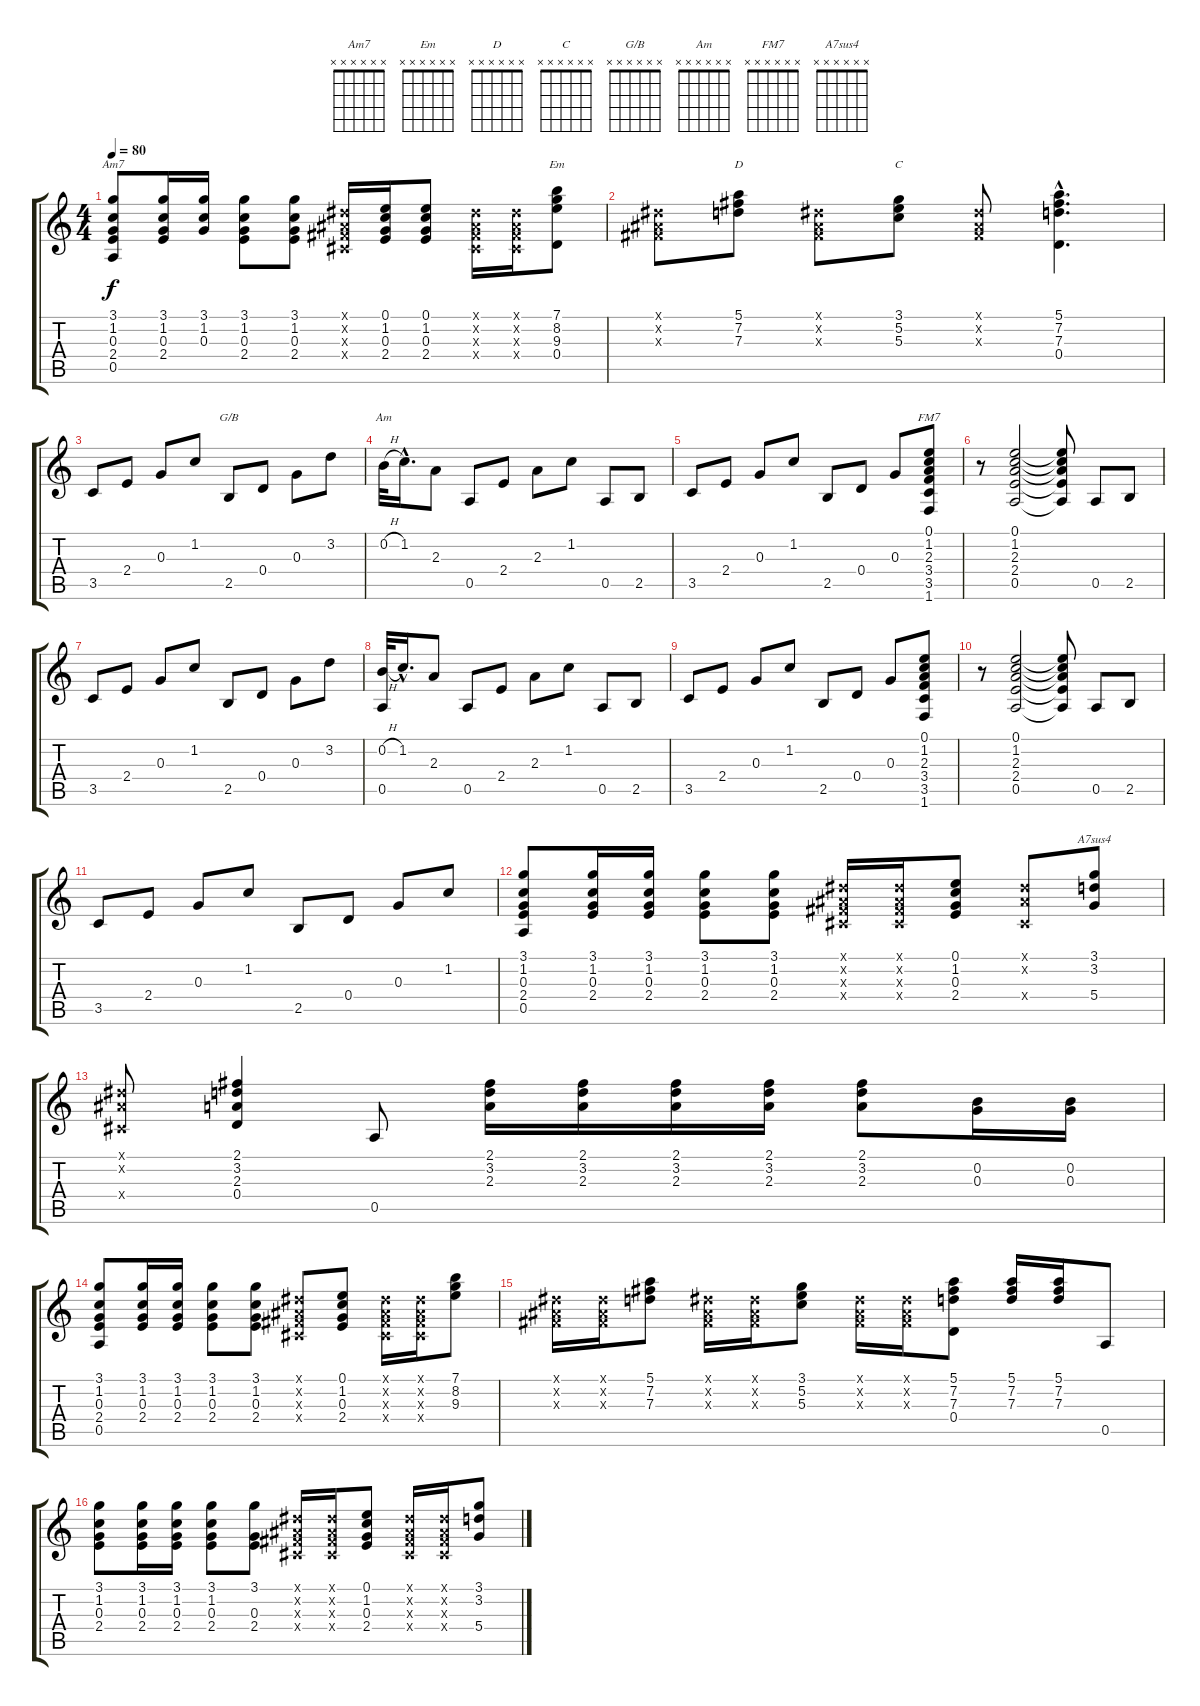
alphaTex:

\track "" {instrument acousticguitarsteel}
\staff {score tabs}
\tuning (E4 B3 G3 D3 A2 E2) {hide}
\chord ("Am7" x x x x x x) {firstfret 0}
\chord ("Em" x x x x x x) {firstfret 0}
\chord ("D" x x x x x x) {firstfret 0}
\chord ("C" x x x x x x) {firstfret 0}
\chord ("G/B" x x x x x x) {firstfret 0}
\chord ("Am" x x x x x x) {firstfret 0}
\chord ("FM7" x x x x x x) {firstfret 0}
\chord ("A7sus4" x x x x x x) {firstfret 0}
\ts (4 4)
\tempo 80
\clef g2
\ks c
(3.1 1.2 0.3 2.4 0.5).8{ch "Am7" dy f} (3.1 1.2 0.3 2.4).16 (3.1 1.2 0.3).16 (3.1 1.2 0.3 2.4).8 (3.1 1.2 0.3 2.4).8 (-1.1{x} -1.2{x} -1.3{x} -1.4{x}).16 (0.1 1.2 0.3 2.4).16 (0.1 1.2 0.3 2.4).8 (-1.1{x} -1.2{x} -1.3{x} -1.4{x}).16 (-1.1{x} -1.2{x} -1.3{x} -1.4{x}).16 (7.1 8.2 9.3 0.4).8{ch "Em"} |
(-1.1{x} -1.2{x} -1.3{x}).8 (5.1 7.2 7.3).8{ch "D"} (-1.1{x} -1.2{x} -1.3{x}).8 (3.1 5.2 5.3).8{ch "C"} (-1.1{x} -1.2{x} -1.3{x}).8 (5.1{hac} 7.2{hac} 7.3{hac} 0.4{hac}).4{d} |
3.5.8 2.4.8 0.3.8 1.2.8 2.5.8{ch "G/B"} 0.4.8 0.3.8 3.2.8 |
0.2{h}.32{ch "Am"} 1.2{hac}.16{d} 2.3.8 0.5.8 2.4.8 2.3.8 1.2.8 0.5.8 2.5.8 |
3.5.8 2.4.8 0.3.8 1.2.8 2.5.8 0.4.8 0.3.8 (0.1 1.2 2.3 3.4 3.5 1.6).8{ch "FM7"} |
r.8 (0.1 1.2 2.3 2.4 0.5).2 (0.1{t} 1.2{t} 2.3{t} 2.4{t} 0.5{t}).8 0.5.8 2.5.8 |
3.5.8 2.4.8 0.3.8 1.2.8 2.5.8 0.4.8 0.3.8 3.2.8 |
(0.2{h} 0.5).32 1.2{hac}.16{d} 2.3.8 0.5.8 2.4.8 2.3.8 1.2.8 0.5.8 2.5.8 |
3.5.8 2.4.8 0.3.8 1.2.8 2.5.8 0.4.8 0.3.8 (0.1 1.2 2.3 3.4 3.5 1.6).8 |
r.8 (0.1 1.2 2.3 2.4 0.5).2 (0.1{t} 1.2{t} 2.3{t} 2.4{t} 0.5{t}).8 0.5.8 2.5.8 |
3.5.8 2.4.8 0.3.8 1.2.8 2.5.8 0.4.8 0.3.8 1.2.8 |
(3.1 1.2 0.3 2.4 0.5).8 (3.1 1.2 0.3 2.4).16 (3.1 1.2 0.3 2.4).16 (3.1 1.2 0.3 2.4).8 (3.1 1.2 0.3 2.4).8 (-1.1{x} -1.2{x} -1.3{x} -1.4{x}).16 (-1.1{x} -1.2{x} -1.3{x} -1.4{x}).16 (0.1 1.2 0.3 2.4).8 (-1.1{x} -1.2{x} -1.4{x}).8 (3.1 3.2 5.4).8{ch "A7sus4"} |
(-1.1{x} -1.2{x} -1.4{x}).8 (2.1 3.2 2.3 0.4).4 0.5.8 (2.1 3.2 2.3).16 (2.1 3.2 2.3).16 (2.1 3.2 2.3).16 (2.1 3.2 2.3).16 (2.1 3.2 2.3).8 (0.2 0.3).16 (0.2 0.3).16 |
(3.1 1.2 0.3 2.4 0.5).8 (3.1 1.2 0.3 2.4).16 (3.1 1.2 0.3 2.4).16 (3.1 1.2 0.3 2.4).8 (3.1 1.2 0.3 2.4).8 (-1.1{x} -1.2{x} -1.3{x} -1.4{x}).8 (0.1 1.2 0.3 2.4).8 (-1.1{x} -1.2{x} -1.3{x} -1.4{x}).16 (-1.1{x} -1.2{x} -1.3{x} -1.4{x}).16 (7.1 8.2 9.3).8 |
(-1.1{x} -1.2{x} -1.3{x}).16 (-1.1{x} -1.2{x} -1.3{x}).16 (5.1 7.2 7.3).8 (-1.1{x} -1.2{x} -1.3{x}).16 (-1.1{x} -1.2{x} -1.3{x}).16 (3.1 5.2 5.3).8 (-1.1{x} -1.2{x} -1.3{x}).16 (-1.1{x} -1.2{x} -1.3{x}).16 (5.1 7.2 7.3 0.4).8 (5.1 7.2 7.3).16 (5.1 7.2 7.3).16 0.5.8 |
(3.1 1.2 0.3 2.4).8 (3.1 1.2 0.3 2.4).16 (3.1 1.2 0.3 2.4).16 (3.1 1.2 0.3 2.4).8 (3.1 0.3 2.4).8 (-1.1{x} -1.2{x} -1.3{x} -1.4{x}).16 (-1.1{x} -1.2{x} -1.3{x} -1.4{x}).16 (0.1 1.2 0.3 2.4).8 (-1.1{x} -1.2{x} -1.3{x} -1.4{x}).16 (-1.1{x} -1.2{x} -1.3{x} -1.4{x}).16 (3.1 3.2 5.4).8
